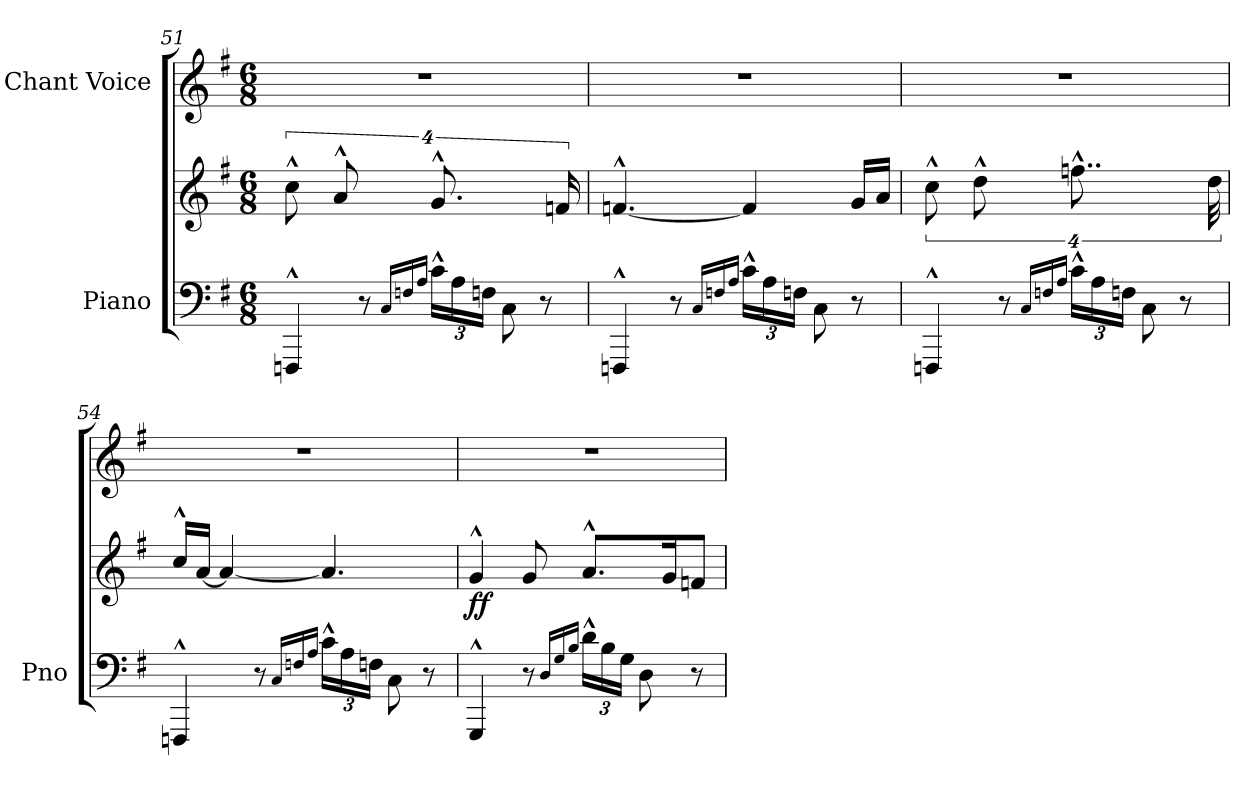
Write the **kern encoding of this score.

**kern	**kern	**dynam	**kern
*part2	*part2	*part2	*part1
*staff3	*staff2	*staff2/3	*staff1
*I"Piano	*	*	*I"Chant Voice
*I'Pno	*	*	*
*clefF4	*clefG2	*	*clefG2
*k[f#]	*k[f#]	*	*k[f#]
*M6/8	*M6/8	*	*M6/8
=51	=51	=51	=51
!	!	!LO:DY:b	!
!	!	!LO:DY:n=1:b	!
4FFFn^^/	16%3cc^^\	other-dynamics ff	2.r
.	16%3a^^/	.	.
8r	.	.	.
16qC/LL	.	.	.
16qFn/	.	.	.
16qA/JJ	.	.	.
*Xbrackettup	*	*	*
24c^^\LL	16%3.g^^/	.	.
24A\	.	.	.
24F\JJ	.	.	.
8C\	.	.	.
8r	.	.	.
.	32%3fn/	.	.
=52	=52	=52	=52
4FFFn^^/	[4.fn^^/	.	2.r
8r	.	.	.
16qC/LL	.	.	.
16qFn/	.	.	.
16qA/JJ	.	.	.
24c^^\LL	4f/]	.	.
24A\	.	.	.
24F\JJ	.	.	.
8C\	.	.	.
8r	16g/LL	.	.
.	16a/JJ	.	.
=53	=53	=53	=53
4FFFn^^/	16%3cc^^\	.	2.r
.	16%3dd^^\	.	.
8r	.	.	.
16qC/LL	.	.	.
16qFn/	.	.	.
16qA/JJ	.	.	.
24c^^\LL	16%3..ffn^^\	.	.
24A\	.	.	.
24F\JJ	.	.	.
8C\	.	.	.
8r	.	.	.
.	64%3dd\	.	.
=54	=54	=54	=54
4FFFn^^/	16cc^^/LL	.	2.r
.	[16a/JJ	.	.
.	4a/_	.	.
8r	.	.	.
16qC/LL	.	.	.
16qFn/	.	.	.
16qA/JJ	.	.	.
24c^^\LL	4.a/]	.	.
24A\	.	.	.
24F\JJ	.	.	.
8C\	.	.	.
8r	.	.	.
=55	=55	=55	=55
!	!	!LO:DY:b	!
4GGG^^/	4g^^/	ff	2.r
8r	8g/	.	.
16qD/LL	.	.	.
16qG/	.	.	.
16qB/JJ	.	.	.
24d^^\LL	8.a^^/L	.	.
24B\	.	.	.
24G\JJ	.	.	.
8D\	.	.	.
.	16g/K	.	.
8r	8fn/J	.	.
=	=	=	=
*-	*-	*-	*-
